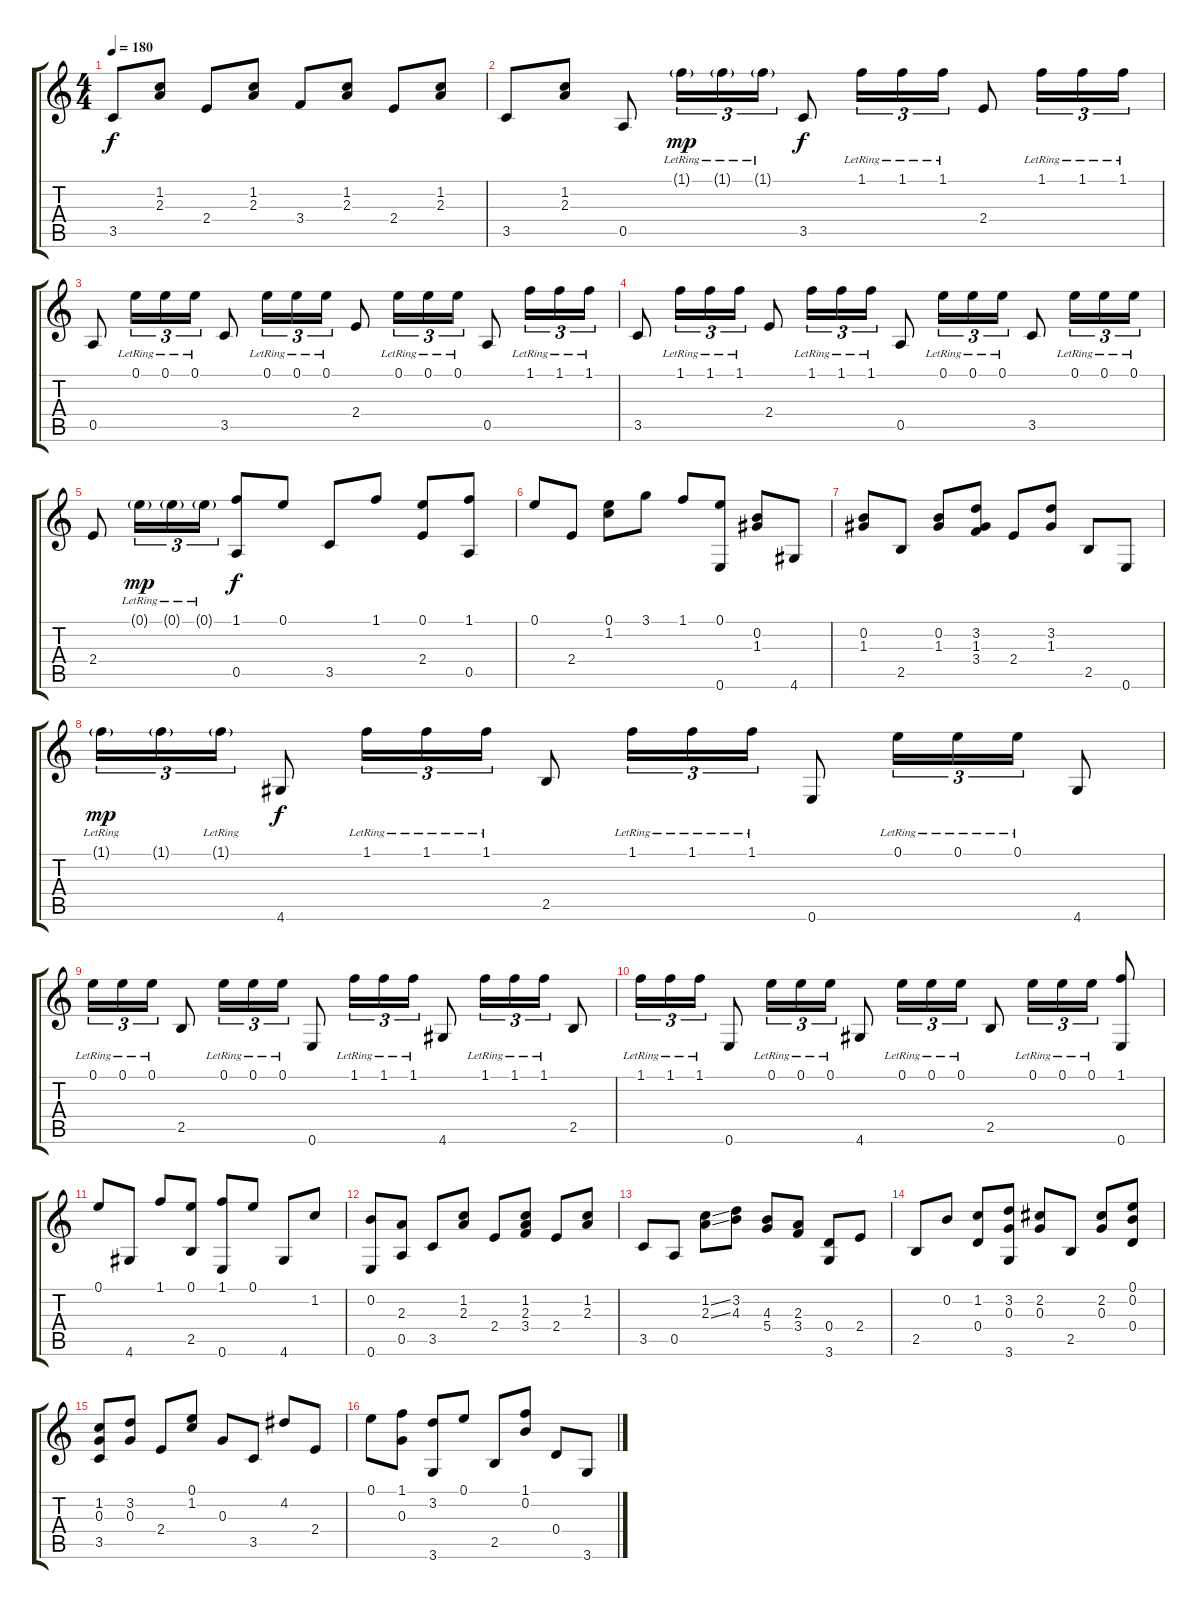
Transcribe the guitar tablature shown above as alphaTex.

\track "" {instrument acousticguitarnylon}
\staff {score tabs}
\tuning (E4 B3 G3 D3 A2 E2) {hide}
\ts (4 4)
\tempo 180
\clef g2
\ks c
3.5.8{dy f} (1.2 2.3).8 2.4.8 (1.2 2.3).8 3.4.8 (1.2 2.3).8 2.4.8 (1.2 2.3).8 |
3.5.8 (1.2 2.3).8 0.5.8 1.1{g lr}.16{tu (3 2) dy mp} 1.1{g lr}.16{tu (3 2)} 1.1{g lr}.16{tu (3 2)} 3.5.8{dy f} 1.1{lr}.16{tu (3 2)} 1.1{lr}.16{tu (3 2)} 1.1{lr}.16{tu (3 2)} 2.4.8 1.1{lr}.16{tu (3 2)} 1.1{lr}.16{tu (3 2)} 1.1{lr}.16{tu (3 2)} |
0.5.8 0.1{lr}.16{tu (3 2)} 0.1{lr}.16{tu (3 2)} 0.1{lr}.16{tu (3 2)} 3.5.8 0.1{lr}.16{tu (3 2)} 0.1{lr}.16{tu (3 2)} 0.1{lr}.16{tu (3 2)} 2.4.8 0.1{lr}.16{tu (3 2)} 0.1{lr}.16{tu (3 2)} 0.1{lr}.16{tu (3 2)} 0.5.8 1.1{lr}.16{tu (3 2)} 1.1{lr}.16{tu (3 2)} 1.1{lr}.16{tu (3 2)} |
3.5.8 1.1{lr}.16{tu (3 2)} 1.1{lr}.16{tu (3 2)} 1.1{lr}.16{tu (3 2)} 2.4.8 1.1{lr}.16{tu (3 2)} 1.1{lr}.16{tu (3 2)} 1.1{lr}.16{tu (3 2)} 0.5.8 0.1{lr}.16{tu (3 2)} 0.1{lr}.16{tu (3 2)} 0.1{lr}.16{tu (3 2)} 3.5.8 0.1{lr}.16{tu (3 2)} 0.1{lr}.16{tu (3 2)} 0.1{lr}.16{tu (3 2)} |
2.4.8 0.1{g lr}.16{tu (3 2) dy mp} 0.1{g lr}.16{tu (3 2)} 0.1{g lr}.16{tu (3 2)} (1.1 0.5).8{dy f} 0.1.8 3.5.8 1.1.8 (0.1 2.4).8 (1.1 0.5).8 |
0.1.8 2.4.8 (0.1 1.2).8 3.1.8 1.1.8 (0.1 0.6).8 (0.2 1.3).8 4.6.8 |
(0.2 1.3).8 2.5.8 (0.2 1.3).8 (3.2 1.3 3.4).8 2.4.8 (3.2 1.3).8 2.5.8 0.6.8 |
1.1{g lr}.16{tu (3 2) dy mp} 1.1{g}.16{tu (3 2)} 1.1{g lr}.16{tu (3 2)} 4.6.8{dy f} 1.1{lr}.16{tu (3 2)} 1.1{lr}.16{tu (3 2)} 1.1{lr}.16{tu (3 2)} 2.5.8 1.1{lr}.16{tu (3 2)} 1.1{lr}.16{tu (3 2)} 1.1{lr}.16{tu (3 2)} 0.6.8 0.1{lr}.16{tu (3 2)} 0.1{lr}.16{tu (3 2)} 0.1{lr}.16{tu (3 2)} 4.6.8 |
0.1{lr}.16{tu (3 2)} 0.1{lr}.16{tu (3 2)} 0.1{lr}.16{tu (3 2)} 2.5.8 0.1{lr}.16{tu (3 2)} 0.1{lr}.16{tu (3 2)} 0.1{lr}.16{tu (3 2)} 0.6.8 1.1{lr}.16{tu (3 2)} 1.1{lr}.16{tu (3 2)} 1.1{lr}.16{tu (3 2)} 4.6.8 1.1{lr}.16{tu (3 2)} 1.1{lr}.16{tu (3 2)} 1.1{lr}.16{tu (3 2)} 2.5.8 |
1.1{lr}.16{tu (3 2)} 1.1{lr}.16{tu (3 2)} 1.1{lr}.16{tu (3 2)} 0.6.8 0.1{lr}.16{tu (3 2)} 0.1{lr}.16{tu (3 2)} 0.1{lr}.16{tu (3 2)} 4.6.8 0.1{lr}.16{tu (3 2)} 0.1{lr}.16{tu (3 2)} 0.1{lr}.16{tu (3 2)} 2.5.8 0.1{lr}.16{tu (3 2)} 0.1{lr}.16{tu (3 2)} 0.1{lr}.16{tu (3 2)} (1.1 0.6).8 |
0.1.8 4.6.8 1.1.8 (0.1 2.5).8 (1.1 0.6).8 0.1.8 4.6.8 1.2.8 |
(0.2 0.6).8 (2.3 0.5).8 3.5.8 (1.2 2.3).8 2.4.8 (1.2 2.3 3.4).8 2.4.8 (1.2 2.3).8 |
3.5.8 0.5.8 (1.2{ss} 2.3{ss}).8 (3.2 4.3).8 (4.3 5.4).8 (2.3 3.4).8 (0.4 3.6).8 2.4.8 |
2.5.8 0.2.8 (1.2 0.4).8 (3.2 0.3 3.6).8 (2.2 0.3).8 2.5.8 (2.2 0.3).8 (0.1 0.2 0.4).8 |
(1.2 0.3 3.5).8 (3.2 0.3).8 2.4.8 (0.1 1.2).8 0.3.8 3.5.8 4.2.8 2.4.8 |
0.1.8 (1.1 0.3).8 (3.2 3.6).8 0.1.8 2.5.8 (1.1 0.2).8 0.4.8 3.6.8
